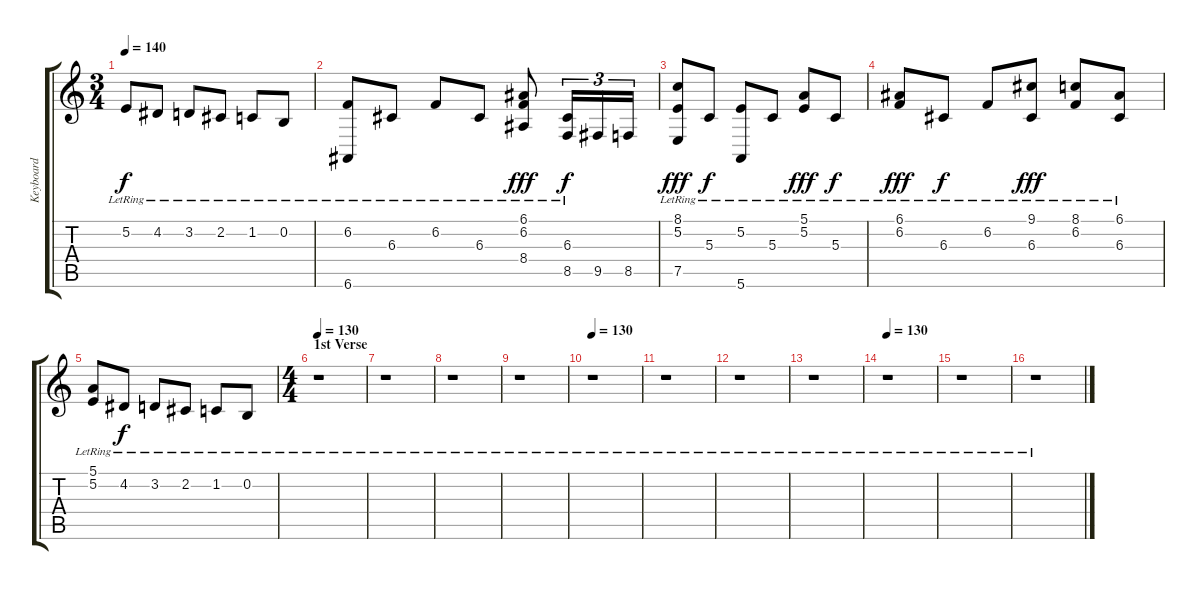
\track ("Keyboard" "Keyboard") {instrument electricgrandpiano}
\staff {score tabs}
\tuning (E4 B3 G3 D3 A2 E2) {hide}
\ts (3 4)
\tempo 140
\clef g2
\ks c
5.2{lr}.8{dy f} 4.2{lr}.8 3.2{lr}.8 2.2{lr}.8 1.2{lr}.8 0.2{lr}.8 |
(6.2{lr} 6.6{lr}).8 6.3{lr}.8 6.2{lr}.8 6.3{lr}.8 (6.1{lr} 6.2{lr} 8.4{lr}).8{dy fff} (6.3{lr} 8.5).16{tu (3 2) dy f} 9.5.16{tu (3 2)} 8.5.16{tu (3 2)} |
(8.1{lr} 5.2{lr} 7.5{lr}).8{dy fff} 5.3{lr}.8{dy f} (5.2{lr} 5.6{lr}).8 5.3{lr}.8 (5.1{lr} 5.2{lr}).8{dy fff} 5.3{lr}.8{dy f} |
(6.1{lr} 6.2{lr}).8{dy fff} 6.3{lr}.8{dy f} 6.2{lr}.8 (9.1{lr} 6.3{lr}).8{dy fff} (8.1{lr} 6.2{lr}).8 (6.1{lr} 6.3{lr}).8 |
(5.1{lr} 5.2{lr}).8 4.2{lr}.8{dy f} 3.2{lr}.8 2.2{lr}.8 1.2{lr}.8 0.2{lr}.8 |
\ts (4 4)
\section ("" "1st Verse")
\tempo 130
r.1 |
r.1 |
r.1 |
r.1 |
\tempo 130
r.1 |
r.1 |
r.1 |
r.1 |
\tempo 130
r.1 |
r.1 |
r.1
